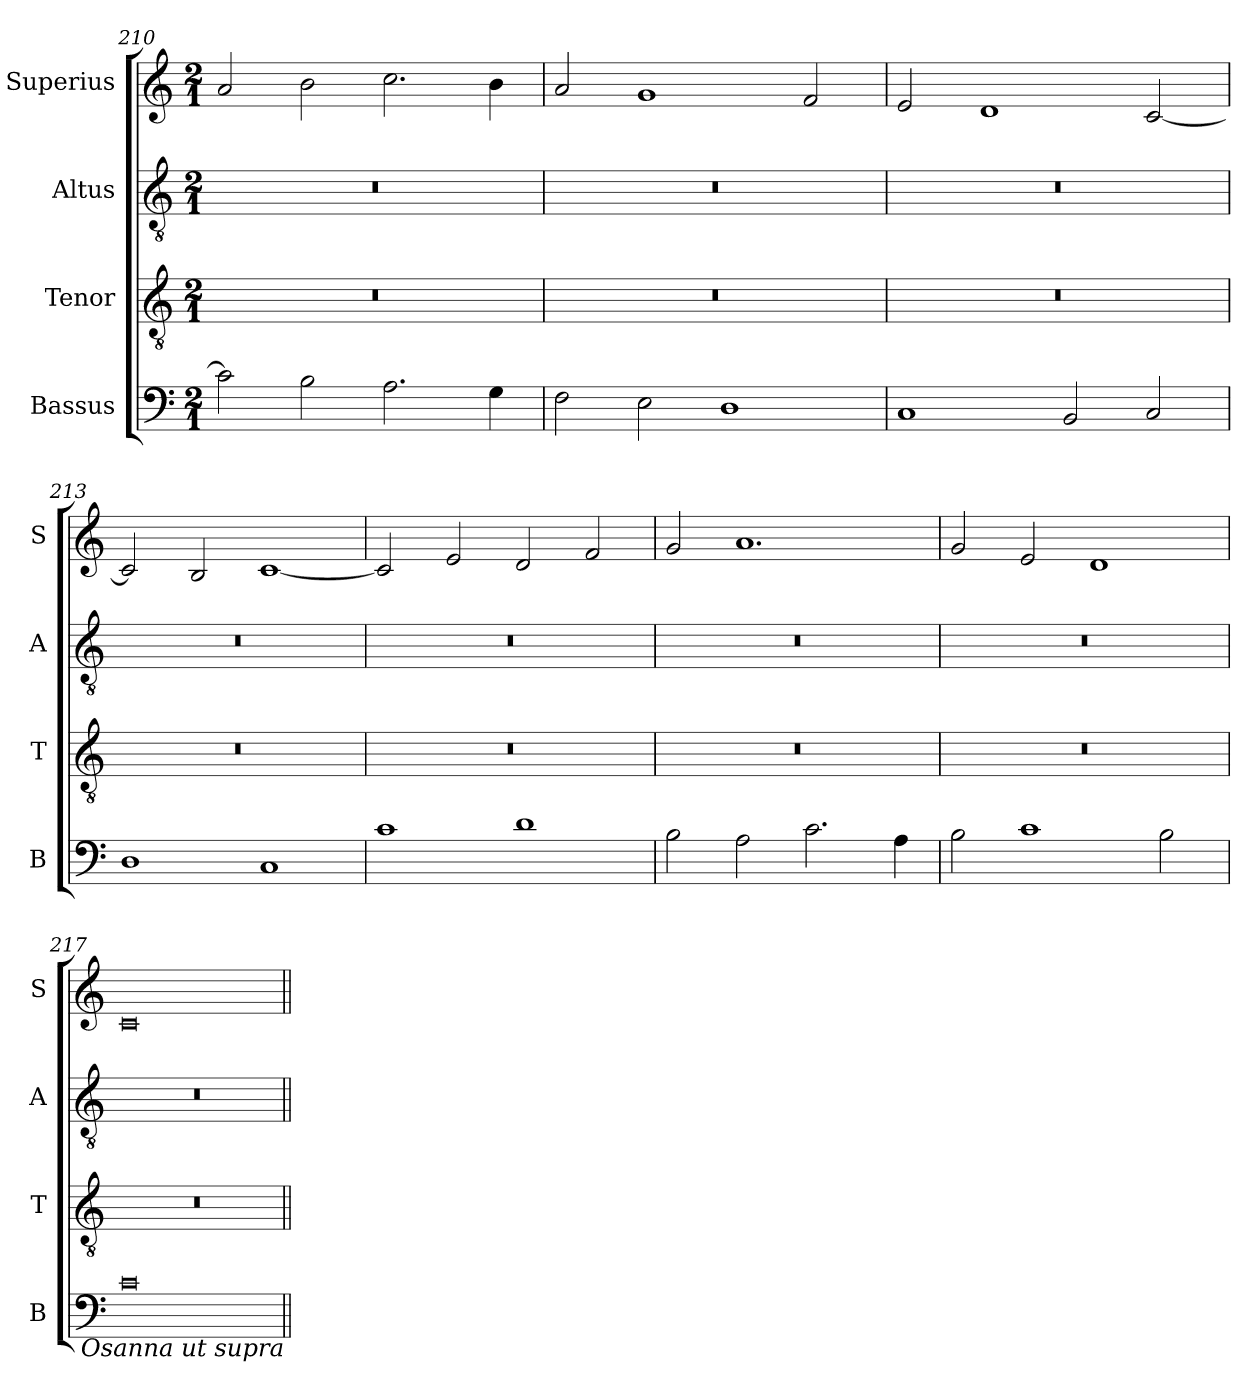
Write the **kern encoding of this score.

**kern	**kern	**kern	**kern
*part4	*part3	*part2	*part1
*staff4	*staff3	*staff2	*staff1
*I"Bassus	*I"Tenor	*I"Altus	*I"Superius
*I'B	*I'T	*I'A	*I'S
*clefF4	*clefGv2	*clefGv2	*clefG2
*k[]	*k[]	*k[]	*k[]
*M2/1	*M2/1	*M2/1	*M2/1
=210	=210	=210	=210
2c\]	0r	0r	2a/
2B\	.	.	2b\
2.A\	.	.	2.cc\
4G\	.	.	4b\
=211	=211	=211	=211
2F\	0r	0r	2a/
2E\	.	.	1g
1D	.	.	.
.	.	.	2f/
=212	=212	=212	=212
1C	0r	0r	2e/
.	.	.	1d
2BB/	.	.	.
2C/	.	.	[2c/
=213	=213	=213	=213
1D	0r	0r	2c/]
.	.	.	2B/
1C	.	.	[1c
=214	=214	=214	=214
1c	0r	0r	2c/]
.	.	.	2e/
1d	.	.	2d/
.	.	.	2f/
=215	=215	=215	=215
2B\	0r	0r	2g/
2A\	.	.	1.a
2.c\	.	.	.
4A\	.	.	.
=216	=216	=216	=216
2B\	0r	0r	2g/
1c	.	.	2e/
.	.	.	1d
2B\	.	.	.
=217	=217	=217	=217
0c	0r	0r	0c
!LO:TX:b:i:rj:t=Osanna ut supra	!	!	!
=||	=||	=||	=||
*-	*-	*-	*-
